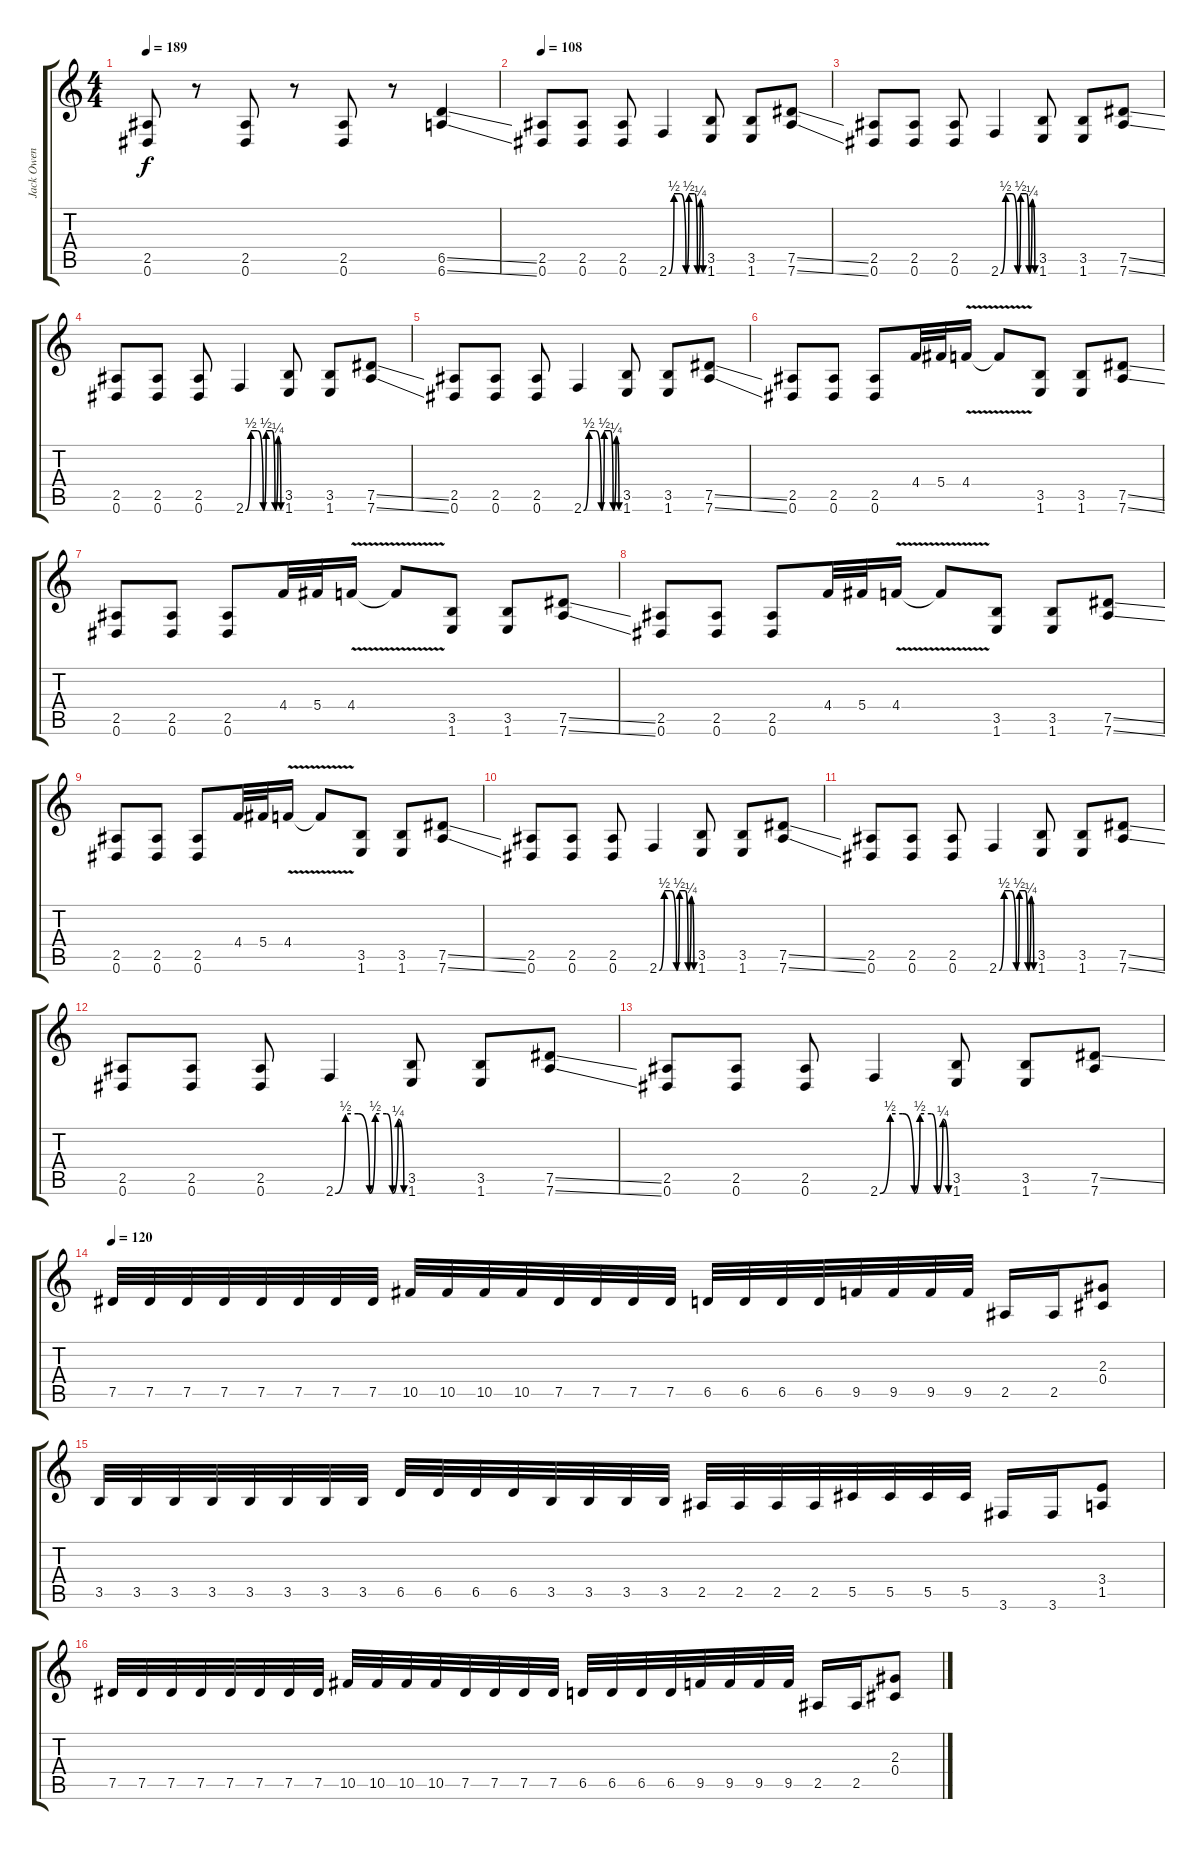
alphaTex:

\track ("Jack Owen" "Jack Owen") {instrument distortionguitar}
\staff {score tabs}
\tuning (Eb4 Bb3 Gb3 Db3 Ab2 Eb2) {hide}
\ts (4 4)
\tempo 189
\clef g2
\ks c
(2.5 0.6).8{dy f} r.8 (2.5 0.6).8 r.8 (2.5 0.6).8 r.8 (6.5{ss} 6.6{ss}).4 |
\tempo 108
(2.5 0.6).8 (2.5 0.6).8 (2.5 0.6).8 2.6{be (custom 0 0 9 2 20 2 30 0 35 2 45 2 50 0 55 1 60 0)}.4 (3.5 1.6).8 (3.5 1.6).8 (7.5{ss} 7.6{ss}).8 |
(2.5 0.6).8 (2.5 0.6).8 (2.5 0.6).8 2.6{be (custom 0 0 9 2 20 2 30 0 35 2 45 2 50 0 55 1 60 0)}.4 (3.5 1.6).8 (3.5 1.6).8 (7.5{ss} 7.6{ss}).8 |
(2.5 0.6).8 (2.5 0.6).8 (2.5 0.6).8 2.6{be (custom 0 0 9 2 20 2 30 0 35 2 45 2 50 0 55 1 60 0)}.4 (3.5 1.6).8 (3.5 1.6).8 (7.5{ss} 7.6{ss}).8 |
(2.5 0.6).8 (2.5 0.6).8 (2.5 0.6).8 2.6{be (custom 0 0 9 2 20 2 30 0 35 2 45 2 50 0 55 1 60 0)}.4 (3.5 1.6).8 (3.5 1.6).8 (7.5{ss} 7.6{ss}).8 |
(2.5 0.6).8 (2.5 0.6).8 (2.5 0.6).8 4.4.32 5.4.32 4.4{v}.16 4.4{t}.8 (3.5 1.6).8 (3.5 1.6).8 (7.5{ss} 7.6{ss}).8 |
(2.5 0.6).8 (2.5 0.6).8 (2.5 0.6).8 4.4.32 5.4.32 4.4{v}.16 4.4{t}.8 (3.5 1.6).8 (3.5 1.6).8 (7.5{ss} 7.6{ss}).8 |
(2.5 0.6).8 (2.5 0.6).8 (2.5 0.6).8 4.4.32 5.4.32 4.4{v}.16 4.4{t}.8 (3.5 1.6).8 (3.5 1.6).8 (7.5{ss} 7.6{ss}).8 |
(2.5 0.6).8 (2.5 0.6).8 (2.5 0.6).8 4.4.32 5.4.32 4.4{v}.16 4.4{t}.8 (3.5 1.6).8 (3.5 1.6).8 (7.5{ss} 7.6{ss}).8 |
(2.5 0.6).8 (2.5 0.6).8 (2.5 0.6).8 2.6{be (custom 0 0 9 2 20 2 30 0 35 2 45 2 50 0 55 1 60 0)}.4 (3.5 1.6).8 (3.5 1.6).8 (7.5{ss} 7.6{ss}).8 |
(2.5 0.6).8 (2.5 0.6).8 (2.5 0.6).8 2.6{be (custom 0 0 9 2 20 2 30 0 35 2 45 2 50 0 55 1 60 0)}.4 (3.5 1.6).8 (3.5 1.6).8 (7.5{ss} 7.6{ss}).8 |
(2.5 0.6).8 (2.5 0.6).8 (2.5 0.6).8 2.6{be (custom 0 0 9 2 20 2 30 0 35 2 45 2 50 0 55 1 60 0)}.4 (3.5 1.6).8 (3.5 1.6).8 (7.5{ss} 7.6{ss}).8 |
(2.5 0.6).8 (2.5 0.6).8 (2.5 0.6).8 2.6{be (custom 0 0 9 2 20 2 30 0 35 2 45 2 50 0 55 1 60 0)}.4 (3.5 1.6).8 (3.5 1.6).8 (7.5{ss} 7.6).8 |
\tempo 120
7.5.32 7.5.32 7.5.32 7.5.32 7.5.32 7.5.32 7.5.32 7.5.32 10.5.32 10.5.32 10.5.32 10.5.32 7.5.32 7.5.32 7.5.32 7.5.32 6.5.32 6.5.32 6.5.32 6.5.32 9.5.32 9.5.32 9.5.32 9.5.32 2.5.16 2.5.16 (2.3 0.4).8 |
3.5.32 3.5.32 3.5.32 3.5.32 3.5.32 3.5.32 3.5.32 3.5.32 6.5.32 6.5.32 6.5.32 6.5.32 3.5.32 3.5.32 3.5.32 3.5.32 2.5.32 2.5.32 2.5.32 2.5.32 5.5.32 5.5.32 5.5.32 5.5.32 3.6.16 3.6.16 (3.4 1.5).8 |
7.5.32 7.5.32 7.5.32 7.5.32 7.5.32 7.5.32 7.5.32 7.5.32 10.5.32 10.5.32 10.5.32 10.5.32 7.5.32 7.5.32 7.5.32 7.5.32 6.5.32 6.5.32 6.5.32 6.5.32 9.5.32 9.5.32 9.5.32 9.5.32 2.5.16 2.5.16 (2.3 0.4).8
